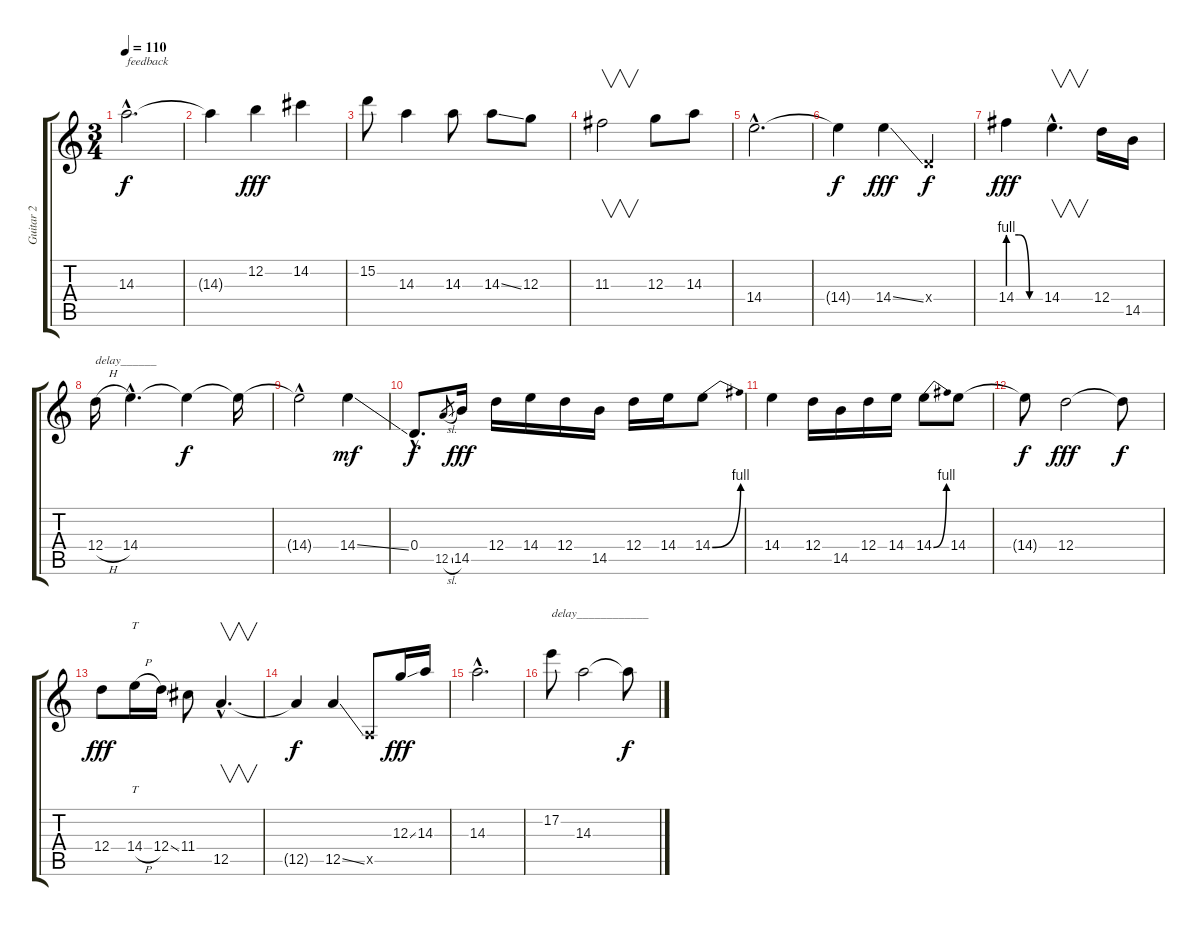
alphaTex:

\track ("Guitar 2" "Guitar 2") {instrument electricguitarclean}
\staff {score tabs}
\tuning (E4 B3 G3 D3 A2 E2) {hide}
\ts (3 4)
\tempo 110
\clef g2
\ks c
14.3{hac t}.2{d txt "feedback" dy f} |
14.3{t}.4 12.2.4{dy fff} 14.2.4 |
15.2.8 14.3.4 14.3.8 14.3{ss}.8 12.3.8 |
11.3.2{v} 12.3.8 14.3.8 |
14.4{hac}.2{d} |
14.4{t}.4{dy f} 14.4{ss}.4{dy fff} 0.4{x}.4{dy f} |
14.4{be (custom 0 4 20 4 40 0 60 0)}.4{dy fff} 14.4{hac}.4{v d} 12.4.16 14.5.16 |
12.4{h}.16{txt "delay______"} 14.4{hac}.4{d} 14.4{t}.4{dy f} 14.4{t}.16 |
14.4{hac t}.2 14.4{ss}.4{dy mf} |
0.4{hac}.8{d dy f} 12.5{sl}.8{gr} 14.5.16{dy fff} 12.4.16 14.4.16 12.4.16 14.5.16 12.4.16 14.4.16 14.4{be (bend 0 0 60 4)}.8 |
14.4.4 12.4.16 14.5.16 12.4.16 14.4.16 14.4{be (bend 0 0 60 4)}.8 14.4.8 |
14.4{t}.8{dy f} 12.4.2{dy fff} 12.4{t}.8{dy f} |
12.4.8{dy fff} 14.4{h}.16{tt} 12.4{ss}.16 11.4.8 12.5{hac}.4{v d} |
12.5{t}.4{dy f} 12.5{ss}.4 0.5{x}.8 12.3{ss}.16{dy fff} 14.3.16 |
14.3{hac}.2{d} |
17.2.8{txt "delay____________"} 14.3.2 14.3{t}.8{dy f}
